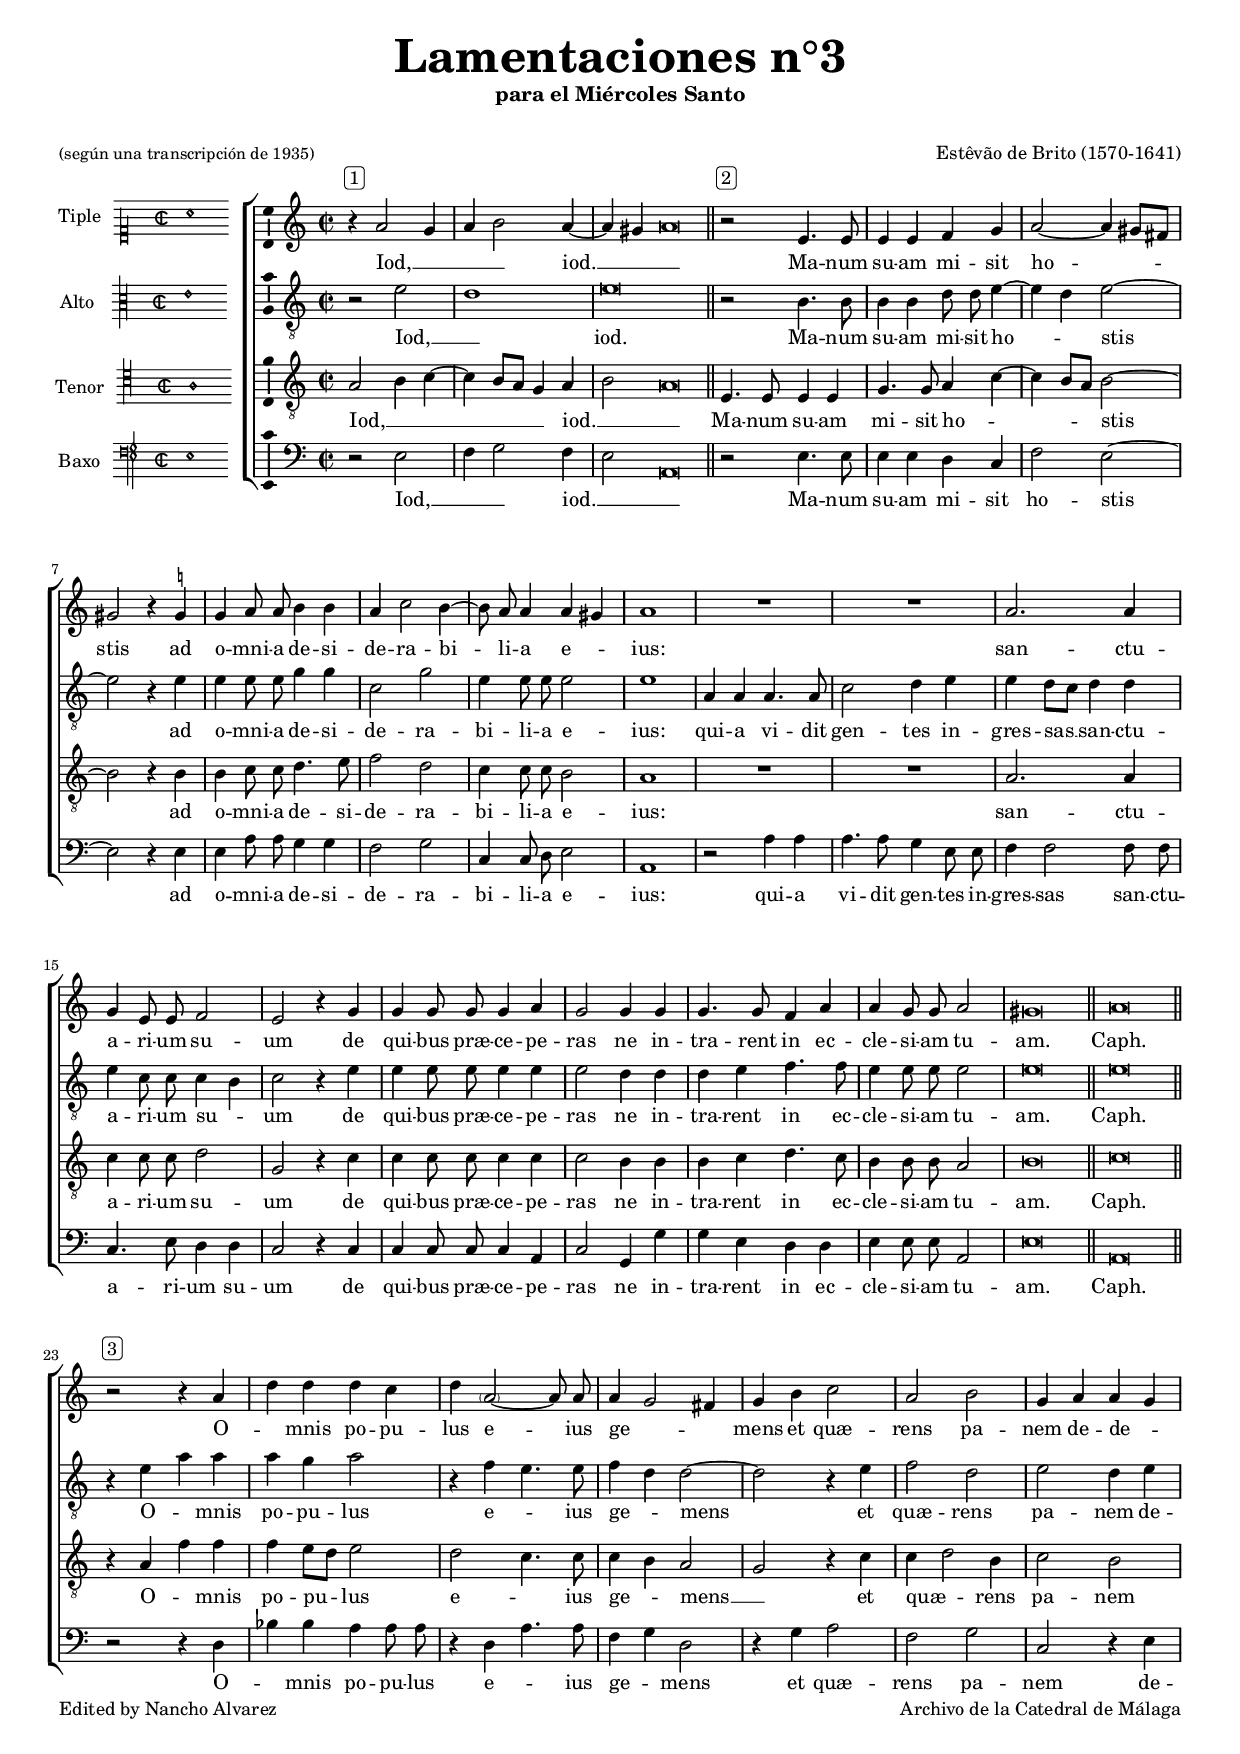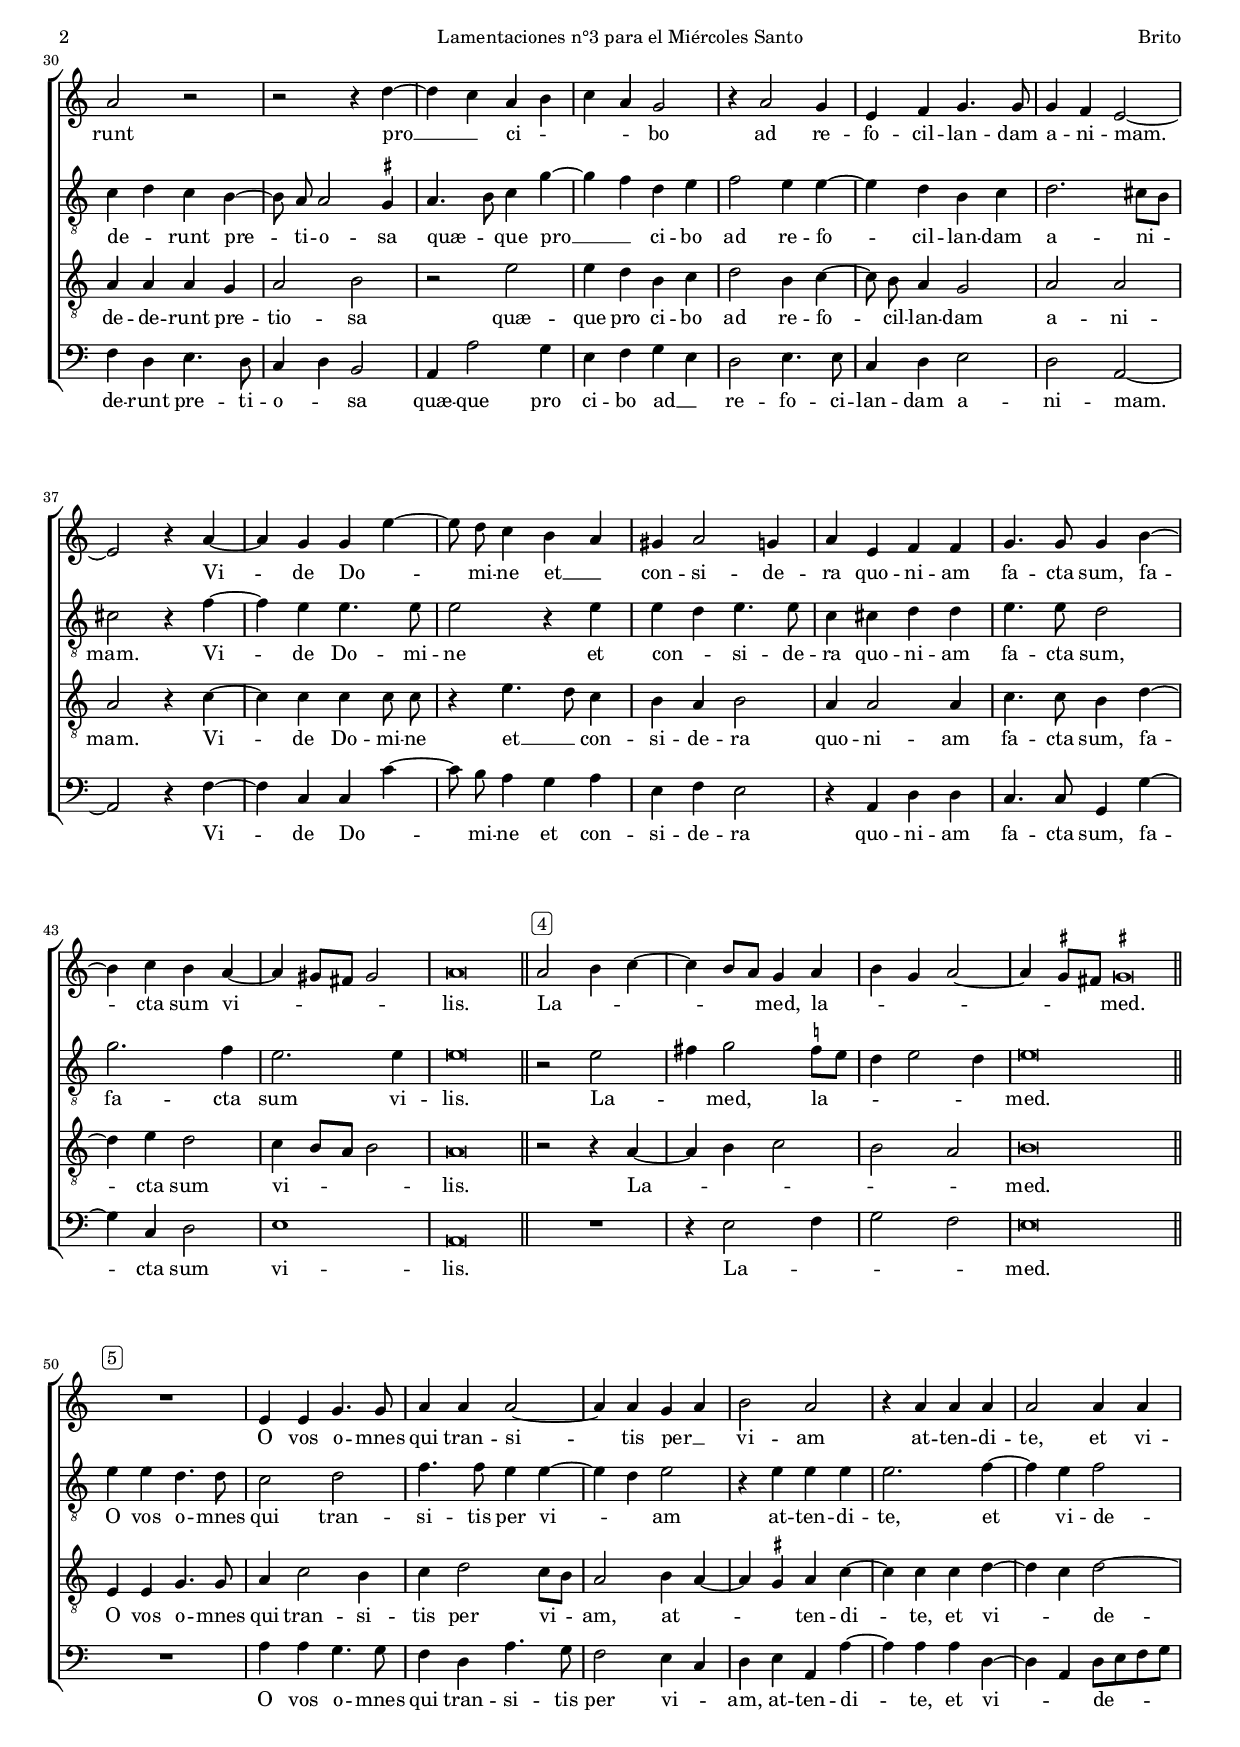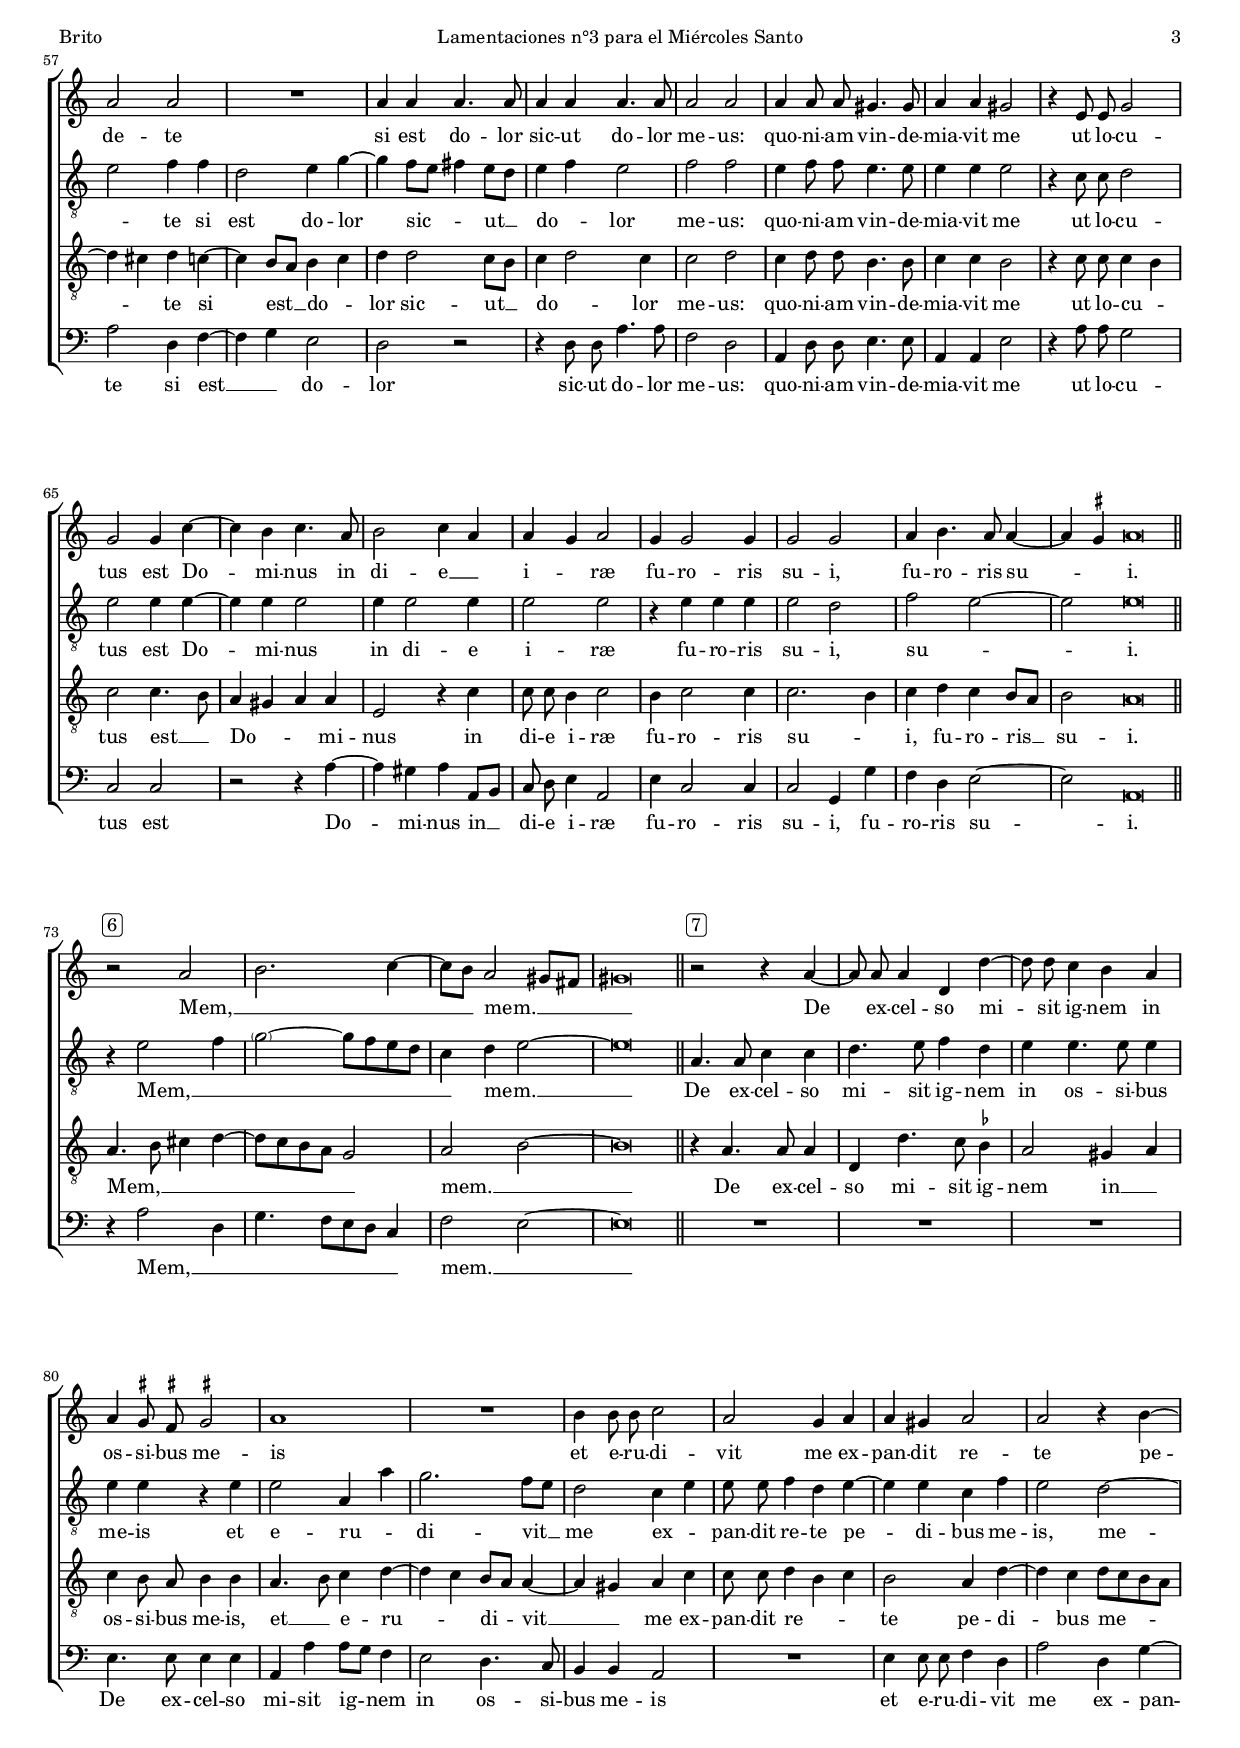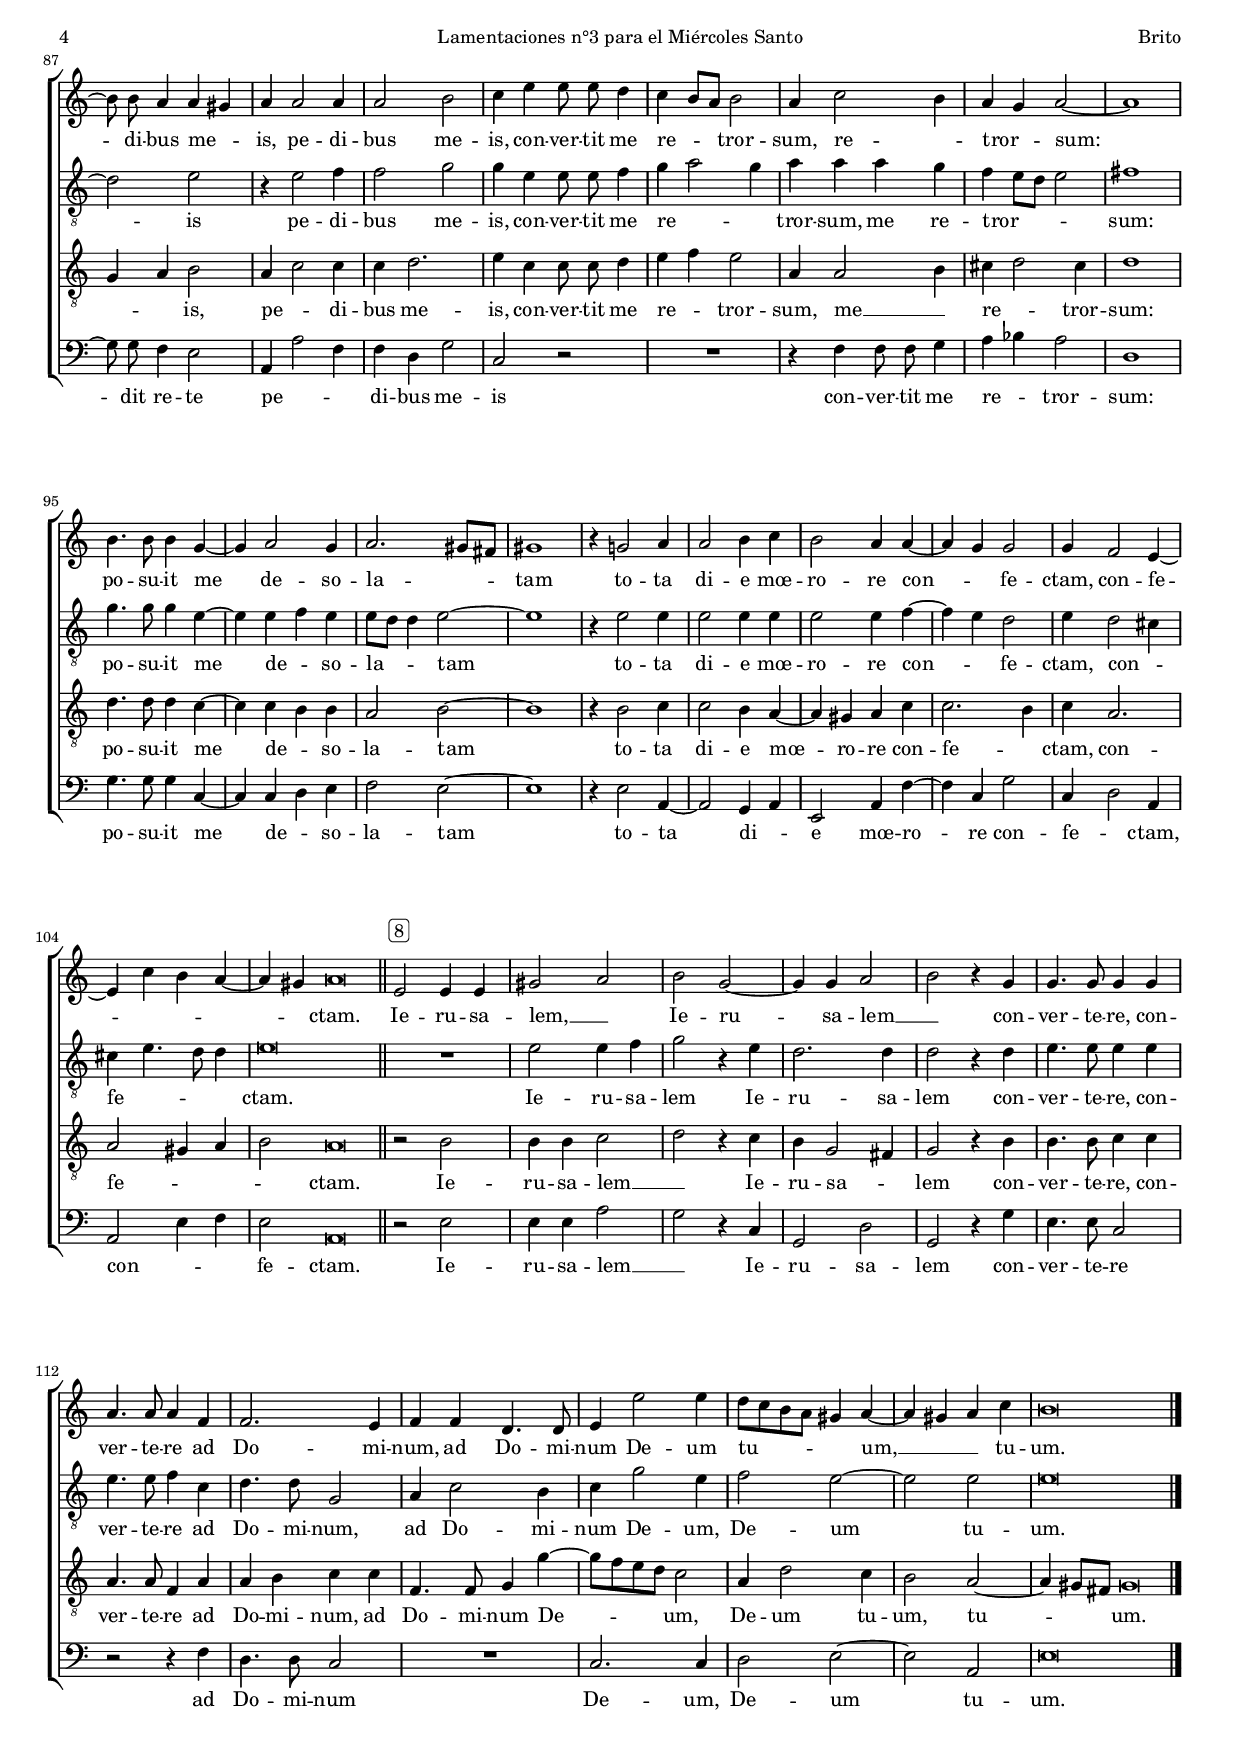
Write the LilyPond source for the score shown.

\version "2.11.45"

#(set-default-paper-size "a4")
#(set-global-staff-size 16.0)
#(ly:set-option 'point-and-click #f)

italicas=\override LyricText #'font-shape = #'italic
rectas=\override LyricText #'font-shape = #'upright
ss=\once \set suggestAccidentals = ##t
incipitwidth = 20


\header {
	title=\markup{\bigger \bigger \bigger \bigger "Lamentaciones n°3"}
	subtitle="para el Miércoles Santo"
	subsubtitle= " "
	composer="Estêvão de Brito (1570-1641)"
	%opus="(-)"
	poet=\markup{\smaller "(según una transcripción de 1935)" }
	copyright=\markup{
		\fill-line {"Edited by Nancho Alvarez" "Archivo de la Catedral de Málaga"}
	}
%	tagline=""
}

global={\key c \major \time 2/2 \skip 1*3 \bar "||"  %1
				\skip 1*18 \bar "||" %2
				\skip 1*1 \bar "||" \break
				\skip 1*23 \bar "||" %3
				\skip 1*4 \bar "||"  \break %4
				\skip 1*23 \bar "||" \break %5
				\skip 1*4 \bar "||"  %6
				\skip 1*29 \bar "||" %7  
				\skip 1*13 \bar "|." %8
}


cantus=\relative c''{
	\override  TextScript #'padding = #2
	r4^\markup{\rounded-box 1} a2 g4 a b2 a4 ~ a gis a\breve*1/4
	r2^\markup{\rounded-box 2} e4. e8 e4 e f g a2 ~ a4 gis8 fis 
	gis2 r4 \ss g g a8 \noBeam a b4 b a c2 b4 ~
	b8 \noBeam a a4 a gis a1%^\fermata 
	R1 R
	a2. a4 g e8 \noBeam e f2 e r4 g g g8 \noBeam g
	g4 a g2 g4 g g4. g8 f4 a a g8 \noBeam g a2 gis\breve*1/2 %1^\fermata
	a\breve*1/2
	s4*0^\markup{\rounded-box 3}
	r2 r4 a d d d c d <\parenthesize a>2 ~ a8 \noBeam a8 a4 g2 fis4 g4 b c2 a b  %ERROR error Error, la ligadura (tie) tiene que estar mal.
	g4 a a g a2 r r r4 d ~ d c a4 b c a g2 r4 a2 g4 e f g4. g8
	g4 f e2 ~ e r4 a ~ a g g e' ~ e8 \noBeam d c4 b4 a gis a2 g4 a e f f g4. g8 g4 b ~ 
	b4 c b a ~ a gis8 fis gis2 a\breve*1/2 
	a2^\markup{\rounded-box 4} b4 c ~ c b8 a g4 a b g 
	a2 ~ a4 \ss gis8 fis \ss gis !\breve*1/4
	s4*0^\markup{\rounded-box 5} R1 e4 e g4. g8 a4 a a2 ~ a4 a4 g a b2 a r4 a a a
	a2 a4 a a2 a R1 a4 a
	a4. a8 a4 a a4. a8 a2 a a4 a8 \noBeam a gis4. gis8
	a4 a gis2 r4 e8 \noBeam e g2 g g4 c ~ c b4
	c4. a8 b2 c4 a a g a2 g4 g2 g4
	g2 g a4 b4. a8 a4 ~ a \ss gis a\breve*1/4
	r2^\markup{\rounded-box 6} a2 b2. c4 ~ c8 b a2 gis8 fis gis\breve*1/2
	s4*0^\markup{\rounded-box 7} r2 r4 a ~ a8 \noBeam a a4 d, d' ~ d8 \noBeam d c4
	b4 a a \ss gis8 \noBeam \ss fis \ss gis!2 a1 R1
	b4 b8 \noBeam b c2 a g4 a a gis a2 a
	r4 b4 ~ b8 \noBeam b a4 a gis a a2 a4 a2 b
	c4 e e8 \noBeam e d4 c b8 a b2 a4 c2 b4 a g
	a2 ~ a1%^\fermata 
	b4. b8 b4 g ~ g a2 g4 a2. 
	gis8 fis gis1%^\fermata
	r4 g!2 a4 a2 b4 c b2
	a4 a ~ a g g2 g4 f2 e4 ~ e c' b a ~ a gis a\breve*1/4
	e2^\markup{\rounded-box 8} e4 e gis2 a b
	g2 ~ g4 g a2 b r4 g g4. g8 g4 g
	a4. a8 a4 f f2. e4 f f d4. d8 e4 e'2
	e4 d8 c b a gis4 a4 ~ a gis a c b\breve*1/2
}

altus=\relative c'{
	r2 e2 d1 e\breve*1/2
	r2 b4. b8 b4 b d8 \noBeam d e4 ~ e d e2 ~ e r4 e
	e4 e8 \noBeam e g4 g c,2 g'
	e4 e8 \noBeam e e2 e1%^\fermata 
	a,4 a a4. a8 c2 d4 e
	e4 d8 c d4 d e c8 \noBeam c c4 b c2 r4 e e e8\noBeam e
	e4 e e2 d4 d d e f4. f8 e4 e8 \noBeam e e2 e\breve*1/2%1^\fermata
	e\breve*1/2
	r4 e a a a g a2 r4 f4 e4. e8 f4 d d2 ~ d r4 e f2 d
	e2 d4 e c d c b ~ b8 \noBeam a a2 \ss gis4 a4. b8 c4 g'4 ~ g f d e f2 e4 e ~ e d b c
	d2. cis8 b cis2 r4 f ~ f e e4. e8 e2
	r4 e e d e4. e8 c4 cis d d e4. e8 d2 
	g2. f4 e2. e4 e\breve*1/2
	r2 e fis4 g2 \ss f8 e d4 e2
	d4 e\breve*1/2
	e4 e d4. d8 c2 d f4. f8
	e4 e ~ e d e2 r4 e e e e2. f4 ~
	f4 e f2 e f4 f d2 e4 g4 ~ g f8 e
	fis4 e8 d e4 f e2 f f e4 f8 \noBeam f e4. e8
	e4 e e2 r4 c8 \noBeam c d2 e e4 e ~ e e
	e2 e4 e2 e4 e2 e r4 e e e
	e2 d f e2 ~ e e\breve*1/4
	r4 e2 f4 <\parenthesize g>2 ~ g8 f8 e d c4 d e2 ~ e\breve*1/2  %%% cotejar el original:sol blanca son 2 negras
	a,4. a8 c4 c d4. e8 f4 d e e4.
	e8 e4 e e r e e2 a,4 a' g2. f8 e
	d2 c4 e e8 \noBeam e f4 d e ~ e e c f e2
	d2 ~ d e r4 e2 f4 f2 g
	g4 e e8 \noBeam e f4 g a2 g4 a a a g f e8 d
	e2 fis1%^\fermata
	g4. g8 g4 e ~ e e f e e8 d d4
	e2 ~ e1%^\fermata
	r4 e2 e4 e2 e4 e e2
	e4 f ~ f e d2 e4 d2 cis4 cis4 e4. d8 d4
	e\breve*1/2
	R1 e2 e4 f g2
	r4 e d2. d4 d2 r4 d e4. e8 e4 e
	e4. e8 f4 c d4. d8 g,2 a4 c2 b4 c g'2
	e4 f2 e2 ~ e e e\breve*1/2
}

tenor=\relative c'{
	a2 b4 c ~ c b8 a g4 a b2 a\breve*1/4 
	e4. e8 e4 e g4. g8 a4 c ~ c b8 a b2 ~ b 
	r4 b b c8 \noBeam c d4. e8 f2 d
	c4 c8 \noBeam c b2 a1%^\fermata
	R1 R a2. a4 c c8 \noBeam c d2 g, r4 c c c8 \noBeam c
	c4 c c2 b4 b b c d4. c8 b4 b8 \noBeam b a2 b\breve*1/2%1^\fermata
	c\breve*1/2
	r4 a f' f f e8 d e2 d c4. c8 c4 b a2 g r4 c c d2 b4
	c2 b a4 a a g a2 b r e e4 d b c d2 b4 c ~ c8 \noBeam b a4 g2
	a2 a a r4 c ~ c c c c8 \noBeam c r4 e4.
	d8 c4 b a b2 a4 a2 a4 c4. c8 b4 d ~
	d4 e d2 c4 b8 a b2 a\breve*1/2
	r2 r4 a ~ a b c2 b 
	a2 b\breve*1/2
	e,4 e g4. g8 a4 c2 b4 c4 d2 c8 b
	a2 b4 a ~ a \ss gis a c ~ c c c d ~
	d4 c d2 ~ d4 cis d c4 ~ c4 b8 a b4 c d d2
	c8 b c4 d2 c4 c2 d c4 d8 \noBeam d b4. b8
	c4 c b2 r4 c8 \noBeam c c4 b c2 c4. b8 a4 gis
	a4 a e2 r4 c'4 c8 \noBeam c b4 c2 b4 c2 c4
	c2. b4 c4 d c b8 a b2 a\breve*1/4
	a4. b8 cis4 d ~ d8 c b a g2 a b ~ b\breve*1/2
	r4 a4. a8 a4 d, d'4. c8 \ss bes4 a2
	gis4 a c b8 \noBeam a b4 b a4. b8 c4 d ~ d c b8 a a4 ~
	a gis a c c8 \noBeam c d4 b c b2 a4 d ~ d c
	d8 c b a g4 a b2 a4 c2 c4 c d2. 
	e4 c c8 \noBeam c d4 e f e2 a,4 a2 b4 cis4 d2
	cis4 d1%^\fermata
	d4. d8 d4 c ~ c c b b a2
	b2 ~ b1%^\fermata
	r4 b2 c4 c2 b4 a ~ a gis
	a4 c c2. b4 c a2. a2 gis4 a
	b2 a\breve*1/4
	r2 b2 b4 b c2 d
	r4 c b g2 fis4 g2 r4 b b4. b8 c4 c
	a4. a8 f4 a a b c c f,4. f8 g4 g' ~ g8 f e d
	c2 a4 d2 c4 b2 a2 ~ a4 gis8 fis gis\breve*1/4
}

bassus=\relative c{
	r2 e f4 g2 f4 e2 a,\breve*1/4
	r2 e'4. e8 e4 e d c f2 e ~ e r4 e e a8 \noBeam a g4 g f2 g
	c,4 c8 \noBeam d e2 a,1%^\fermata 
	r2 a'4 a a4. a8 g4 e8 \noBeam e
	f4 f2 f8 \noBeam f c4. e8 d4 d c2 r4 c c c8 \noBeam c
	c4 a c2 g4 g' g e d d e e8 \noBeam e a,2 e'\breve*1/2%1^\fermata
	a,\breve*1/2
	r2 r4 d bes' bes a a8 \noBeam a r4 d,4 a'4. a8 f4 g d2 r4 g a2 f g
	c,2 r4 e f d e4. d8 c4 d b2 a4 a'2 g4 e f g e d2 e4. e8 c4 d e2
	d2 a ~ a r4 f' ~ f c c c' ~ c8 \noBeam b a4
	g4 a e f e2 r4 a, d d c4. c8 g4 g' ~
	g4 c, d2 e1 a,\breve*1/2
	R1 r4 e'2 f4 g2
	f2 e\breve*1/2
	R1 a4 a g4. g8 f4 d
	a'4. g8 f2 e4 c d e a, a' ~ a a a d, ~
	d4 a d8 e f g a2 d,4 f4 ~ f4 g4 e2 d
	r2 r4 d8 \noBeam d a'4. a8 f2 d a4 d8 \noBeam d e4. e8
	a,4 a e'2 r4 a8 \noBeam a g2 c, c r2
	r4 a'4 ~ a gis a a,8 b c \noBeam d e4 a,2 e'4 c2 c4 
	c2 g4 g' f d e2 ~ e a,\breve*1/4
	r4 a'2 d,4 g4. f8[ e d] c4 f2 e ~ e\breve*1/2
	R1 R R
	e4. e8 e4 e a, a'a8 g f4 e2 d4. c8
	b4 b a2 R1 e'4 e8 \noBeam e f4 d a'2
	d,4 g ~ g8 \noBeam g f4 e2 a,4 a'2 f4 f4 d g2
	c,2 r2 R1 r4 f f8 \noBeam f g4 a bes
	a2 d,1%^\fermata
	g4. g8 g4 c, ~ c c d e f2
	e2 ~ e1%^\fermata
	r4 e2 a,4 ~ a2 g4 a e2
	a4 f'4 ~ f c g'2 c,4 d2 a4 a2 e'4 f
	e2 a,\breve*1/4
	r2 e'e4 e a2 g
	r4 c, g2 d' g, r4 g'e4. e8 c2
	r2 r4 f d4. d8 c2 R1 c2. 
	c4 d2 e2 ~ e a,2 e'\breve*1/2
}


textocantus=\lyricmode{
Iod, __ _ _ _ iod. __ _ _ 
Ma -- num su -- am mi -- sit ho -- _ _ stis 
ad o -- mni -- a de -- si -- de -- ra -- bi -- li -- a e -- _ ius:
san -- ctu -- a -- ri -- um su -- um
de qui -- bus præ -- ce -- pe -- ras 
ne in -- tra -- rent in ec -- cle -- si -- am tu -- am. 
Caph. 
O -- _ mnis po -- pu -- lus e -- ius ge -- _ _ mens et quæ -- rens  
pa -- nem de -- de -- _ runt pro __ _ ci -- _ _ _  bo ad 
re -- fo -- cil -- lan -- dam  
a -- ni -- mam. 
Vi -- de Do -- _ mi -- ne et __ _ con -- si -- de -- ra 
quo -- ni -- am fa -- cta sum, fa -- cta sum vi -- _ _ _ lis.
La -- _ _ _ _ med, la -- _ _ _ _ _ med. 
O vos o -- mnes qui tran -- si -- tis per __ _ vi -- am
at -- ten -- di -- te,
et vi -- de -- te
si est do -- lor sic -- ut do -- lor me -- us:
quo -- ni -- am vin -- de -- mia -- vit me
ut lo -- cu -- tus est Do -- mi -- nus in di -- e __ _ i -- _ ræ
fu -- ro -- ris su -- i,
fu -- ro -- ris su -- _ i.
Mem, __ _ _ _ mem. __ _ _ _
De ex -- cel -- so mi -- sit ig -- nem in os -- si -- bus me -- is
et e -- ru -- di -- vit me ex -- pan -- dit re -- te
pe -- di -- bus me -- _ is,
pe -- di -- bus me -- is, con -- ver -- tit me re -- _ _ tror -- sum, 
re -- _ tror -- _ sum:
po -- su -- it me de -- so -- la -- _ _ tam
to -- ta di -- e mœ -- ro -- re con -- _ fe -- ctam,
con -- fe -- _ _ _ _ ctam.
Ie -- ru -- sa -- lem, __ _
Ie -- ru -- sa -- lem __ _ 
con -- ver -- te -- re,
con -- ver -- te -- re
ad Do -- mi -- num, 
ad Do -- mi -- num
De -- um tu -- _ _ _ _ um, __ _ _ 
tu -- um.

}

textoaltus=\lyricmode{
Iod, __ _ iod.
Ma -- num su -- am mi -- sit ho -- _ stis
ad o -- mni -- a de -- si -- de -- ra -- bi -- li -- a e -- ius:
qui -- a vi -- dit gen -- tes in -- gres -- sas __ _
san -- ctu -- a -- ri -- um su -- _ um
de qui -- bus præ -- ce -- pe -- ras ne in -- tra -- rent in 
ec -- cle -- si -- am tu -- am. Caph.
O -- _ mnis po -- pu -- lus e -- _ ius ge -- _ mens et quæ -- rens 
pa -- nem de -- de -- _ runt pre -- ti -- o -- sa quæ -- _ que pro __ _ ci -- bo ad 
re -- fo -- cil -- lan -- dam 
a -- ni -- _ mam. 
Vi -- de Do -- mi -- ne et con -- _ si -- de -- ra 
quo -- ni -- am fa -- cta sum, fa -- cta sum vi -- lis.
La -- _ med, la -- _ _ _ _ med.
O vos o -- mnes qui tran -- si -- tis
per vi -- _ am
at -- ten -- di -- te,  et
vi -- de -- _ te 
si est do -- lor sic -- _ _ ut __ _ do -- _ lor me -- us:
quo -- ni -- am vin -- de -- mia -- vit me 
ut lo -- cu -- tus est Do -- mi -- nus in di -- e i -- ræ
fu -- ro -- ris su -- i, su -- _ i.
Mem, __ _ _ _ _ _ _ mem. __ _  
De ex -- cel -- so mi -- sit ig -- nem in os -- si -- bus me -- is
et e -- ru -- _ di -- vit __ _ me 
ex -- _ pan -- dit re -- te pe -- di -- bus me -- is,
me -- is
pe -- di -- bus me -- is, 
con -- ver -- tit me re -- _ _ tror -- sum,
me re -- tror -- _ _ _ sum:
po -- su -- it me de -- _ so -- la -- _ _ tam 
to -- ta di -- e mœ -- ro -- re con -- _ fe -- ctam,
con -- _ fe -- _ _ _ ctam.
Ie -- ru -- sa -- lem
Ie -- ru -- sa -- lem
con -- ver -- te -- re,
con -- ver -- te -- re
ad Do -- mi -- num,
ad Do -- mi -- num
De -- um, De -- um
tu -- um.
}

textotenor=\lyricmode{
Iod, __ _ _ _ _ _ iod. __ _ _  
Ma -- num su -- am mi -- sit ho -- _ _ _ stis
ad o -- mni -- a de -- si -- de -- ra -- bi -- li -- a e -- ius:
san -- ctu -- a -- ri -- um su -- um
de qui -- bus præ -- ce -- pe -- ras
ne in -- tra -- rent in ec -- cle -- si -- am tu -- am.
Caph.
O -- _ mnis po -- pu -- _ lus e -- _ ius ge -- _ mens __ _ et quæ -- _ rens 
pa -- nem de -- de -- runt pre -- tio -- sa quæ -- que pro ci -- bo ad 
re -- fo -- cil -- lan -- dam a -- ni -- mam.
Vi -- de Do -- mi -- ne et __ _ con -- si -- de -- ra 
quo -- ni -- am fa -- cta sum, fa -- cta sum vi -- _ _ _ lis.
La -- _ _ _ _ med.
O vos o -- mnes qui tran -- si -- tis per vi -- _ am,
at -- _ _ ten -- di -- te, et vi -- _ de -- _ te
si est __ _ do -- _ lor sic -- ut __ _ do -- _ lor me -- us:
quo -- ni -- am vin -- de -- mia -- vit me
ut lo -- cu -- _ tus est __ _ Do -- _ _ mi -- nus
in di -- e i -- ræ fu -- ro -- ris su -- _ i,
fu -- ro -- ris __ _ su -- i.
Mem, __ _ _ _ _ _ _ _ mem. __ _
De ex -- cel -- so mi -- sit ig -- nem
in __ _ os -- si -- bus me -- is,
et __ _ e -- ru -- _ di -- _ vit __ _ me
ex -- pan -- dit re -- _ _ te pe -- di -- bus me -- _ _ _ _ _ is,
pe -- _ di -- bus me -- is,
con -- ver -- tit me re -- _ tror -- sum, 
me __ _ re -- _ tror -- sum:
po -- su -- it me de -- _ so -- la -- tam
to -- ta di -- e mœ -- ro -- re con -- fe -- _ ctam,
con -- fe -- _ _ _ ctam.
Ie -- ru -- sa -- lem __ _ 
Ie -- ru -- sa -- _ lem
con -- ver -- te -- re,
con -- ver -- te -- re
ad Do -- mi -- num,
ad Do -- mi -- num
De -- _ _ _ um,
De -- um tu -- um,
tu -- _ _ um.
}

textobassus=\lyricmode{
Iod, __ _ _ iod. __ _ _ 
Ma -- num su -- am mi -- sit ho -- stis 
ad o -- mni -- a de -- si -- de -- ra -- bi -- li -- a e -- ius:
qui -- a vi -- dit gen -- tes in -- gres -- sas 
san -- ctu -- a -- ri -- um su -- um
de qui -- bus præ -- ce -- pe -- ras 
ne in -- tra -- rent in ec -- cle -- si -- am tu -- am.
Caph.
O -- _ mnis po -- pu -- lus e -- _ ius ge -- _ mens et quæ -- rens 
pa -- nem de -- de -- runt pre -- ti -- o -- _ sa quæ -- que pro ci -- bo ad __ _ 
re -- fo -- ci -- lan -- dam a -- ni -- mam.
Vi -- de Do -- _ mi -- ne et con -- si -- de -- ra 
quo -- ni -- am fa -- cta sum, fa -- cta sum vi -- lis.
La -- _ _ _ med.
O vos o -- mnes qui tran -- si -- tis per vi -- _ am,
at -- ten -- di -- te, et vi -- _ de -- _ _ _ te
si est __ _ do -- lor
sic -- ut do -- lor me -- us:
quo -- ni -- am vin -- de -- mia -- vit me
ut lo -- cu -- tus est
Do -- mi -- nus in __ _ di -- e i -- ræ fu -- ro -- ris su -- i,
fu -- ro -- ris su -- i.
Mem, __ _ _ _ _ _ _ mem. __ _ 
De ex -- cel -- so mi -- sit ig -- _ nem in os -- si -- bus me -- is
et e -- ru -- di -- vit me  
ex -- pan -- dit re -- te pe -- _ _ di -- bus me -- is
con -- ver -- tit me re -- _ tror -- sum:
po -- su -- it me de -- _ so -- la -- tam
to -- ta di -- _ e mœ -- ro -- re con -- fe -- _ ctam,
con -- _ _ fe -- ctam.
Ie -- ru -- sa -- lem __ _ 
Ie -- ru -- sa -- lem
con -- ver -- te -- re ad Do -- mi -- num
De -- um, De -- um tu -- um.
}



incipitcantus=\markup{
	\score{
		{ 
		\set Staff.instrumentName="Tiple  "
		\override NoteHead   #'style = #'neomensural
		\override Rest #'style = #'neomensural
		\override Staff.TimeSignature #'style = #'neomensural
		\cadenzaOn 
		\clef "petrucci-c1"
		\key c \major
		\time 2/2
		a'1
		} 
	\layout {
		\context {\Voice
			\remove Ligature_bracket_engraver
			\consists Mensural_ligature_engraver
		}
		line-width=\incipitwidth
		indent = 0
	}
	}
}


incipitaltus=\markup{
	\score{
		{ 
		\set Staff.instrumentName="Alto   "
		\override NoteHead   #'style = #'neomensural 
		\override Rest #'style = #'neomensural
		\override Staff.TimeSignature #'style = #'neomensural
		\cadenzaOn 
		\clef "petrucci-c3"
		\key c \major
		\time 2/2
		e'1
		} 
	\layout {
		\context {\Voice
			\remove Ligature_bracket_engraver
			\consists Mensural_ligature_engraver
		}
		line-width=\incipitwidth
		indent = 0
	}
	}
}


incipittenor=\markup{
	\score{
		{ 
		\set Staff.instrumentName="Tenor  "
		\override NoteHead   #'style = #'neomensural 
		\override Rest #'style = #'neomensural
		\override Staff.TimeSignature #'style = #'neomensural
		\cadenzaOn 
		\clef "petrucci-c4"
		\key c \major
		\time 2/2
		a1
		} 
	\layout {
		\context {\Voice
			\remove Ligature_bracket_engraver
			\consists Mensural_ligature_engraver
		}
		line-width=\incipitwidth
		indent=0
	}
	}
}


incipitbassus=\markup{
	\score{
		{ 
		\set Staff.instrumentName="Baxo  "
		\override NoteHead   #'style = #'neomensural 
		\override Rest #'style = #'neomensural
		\override Staff.TimeSignature #'style = #'neomensural
		\cadenzaOn 
		\clef "petrucci-f4"
		\key c \major
		\time 2/2
		e1
		} 
	\layout {
		\context {\Voice
			\remove Ligature_bracket_engraver
			\consists Mensural_ligature_engraver
		}
		line-width=\incipitwidth
		indent = 0
	}
	}
}





\score {
\new ChoirStaff<<

	\new Staff <<\global
	\new Voice="v1" {
		\set Staff.instrumentName=\incipitcantus
		\clef "treble"
		\cantus }
	\new Lyrics \lyricsto "v1" {\textocantus }
	>>

	
	\new Staff << \global
	\new Voice="v2" {
		\set Staff.instrumentName=\incipitaltus
		\clef "G_8" 
		\altus}
	\new Lyrics \lyricsto "v2" {\textoaltus }
	>>

	
	\new Staff <<\global
	\new Voice="v3" {
		\set Staff.instrumentName=\incipittenor
		\clef "G_8"
		\tenor }
	\new Lyrics \lyricsto "v3" {\textotenor }
	>>
	

	\new Staff <<\global
	\new Voice="v4" {
		\set Staff.instrumentName=\incipitbassus
		\clef "bass" 
		\bassus }
	\new Lyrics \lyricsto "v4" {\textobassus}
	>>
	
>>

\layout{ 
	\context {\Lyrics 
		\override VerticalAxisGroup #'minimum-Y-extent = #'(0 . 1.5) 
		%\override LyricText #'font-size = #1.2
		\override LyricHyphen #'minimum-distance = #0.44
	}
	\context {\Score 
		\override BarNumber #'padding = #2 
	}
	\context {\Voice 
		%melismaBusyProperties = #'() 
	}
	%\context { \RemoveEmptyStaffContext }
	\context {\Staff 
		%autoBeaming = ##f
		\override VerticalAxisGroup #'minimum-Y-extent = #'(1 . 6.6)
		\consists Ambitus_engraver 
		\override LigatureBracket #'padding = #1
	}
}

%\midi {}

}


\paper{
	evenHeaderMarkup=\markup  \fill-line { \fromproperty #'page:page-number-string "Lamentaciones n°3 para el Miércoles Santo" "Brito" }
	oddHeaderMarkup= \markup  \fill-line { \on-the-fly #not-first-page "Brito" \on-the-fly #not-first-page "Lamentaciones n°3 para el Miércoles Santo" \on-the-fly #not-first-page \fromproperty #'page:page-number-string }
	%system-count=12
	%line-width=19.0\cm
	ragged-last-bottom = ##f
	indent=3.3\cm
	between-system-padding = 0
	foot-separation=6\mm
	%head-separation=1\mm
}
